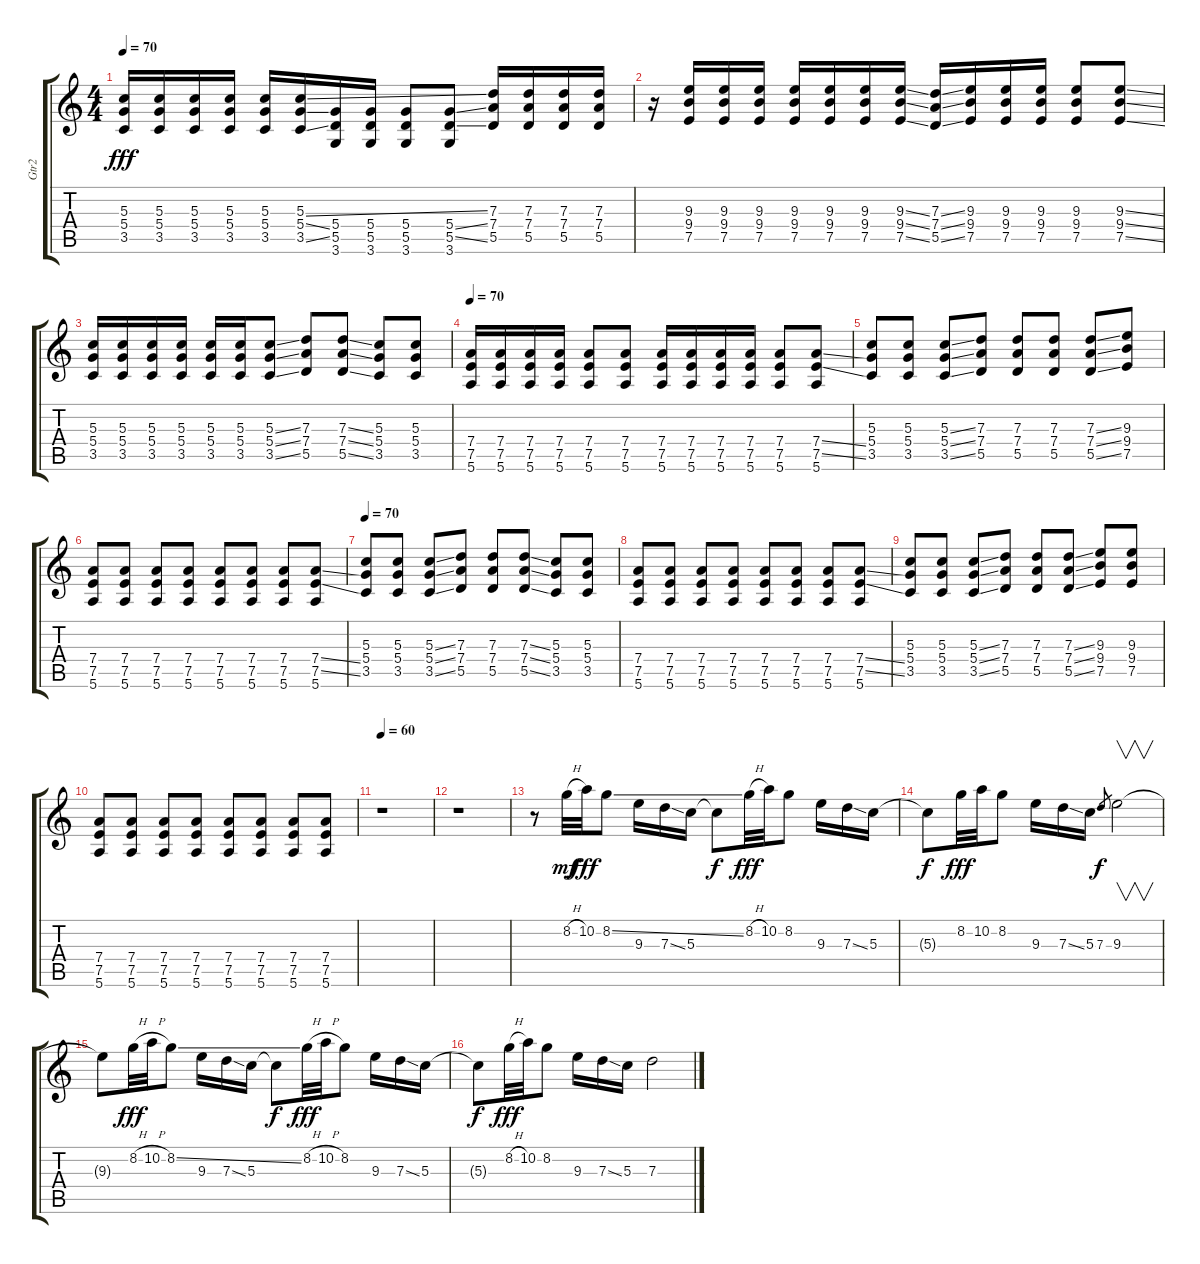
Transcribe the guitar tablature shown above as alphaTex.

\track ("Gtr2" "Gtr2") {instrument acousticguitarnylon}
\staff {score tabs}
\tuning (E4 B3 G3 D3 A2 E2) {hide}
\ts (4 4)
\tempo 70
\clef g2
\ks c
(5.3 5.4 3.5).16{dy fff} (5.3 5.4 3.5).16 (5.3 5.4 3.5).16 (5.3 5.4 3.5).16 (5.3 5.4 3.5).16 (5.3{ss} 5.4{ss} 3.5{ss}).16 (5.4 5.5 3.6).16 (5.4 5.5 3.6).16 (5.4 5.5 3.6).8 (5.4{ss} 5.5{ss} 3.6).8 (7.3 7.4 5.5).16 (7.3 7.4 5.5).16 (7.3 7.4 5.5).16 (7.3 7.4 5.5).16 |
r.16 (9.3 9.4 7.5).16 (9.3 9.4 7.5).16 (9.3 9.4 7.5).16 (9.3 9.4 7.5).16 (9.3 9.4 7.5).16 (9.3 9.4 7.5).16 (9.3{ss} 9.4{ss} 7.5{ss}).16 (7.3{ss} 7.4{ss} 5.5{ss}).16 (9.3 9.4 7.5).16 (9.3 9.4 7.5).16 (9.3 9.4 7.5).16 (9.3 9.4 7.5).8 (9.3{ss} 9.4{ss} 7.5{ss}).8 |
(5.3 5.4 3.5).16 (5.3 5.4 3.5).16 (5.3 5.4 3.5).16 (5.3 5.4 3.5).16 (5.3 5.4 3.5).16 (5.3 5.4 3.5).16 (5.3{ss} 5.4{ss} 3.5{ss}).8 (7.3 7.4 5.5).8 (7.3{ss} 7.4{ss} 5.5{ss}).8 (5.3 5.4 3.5).8 (5.3 5.4 3.5).8 |
\tempo 70
(7.4 7.5 5.6).16{volume 13 instrument overdrivenguitar} (7.4 7.5 5.6).16 (7.4 7.5 5.6).16 (7.4 7.5 5.6).16 (7.4 7.5 5.6).8 (7.4 7.5 5.6).8 (7.4 7.5 5.6).16 (7.4 7.5 5.6).16 (7.4 7.5 5.6).16 (7.4 7.5 5.6).16 (7.4 7.5 5.6).8 (7.4{ss} 7.5{ss} 5.6).8 |
(5.3 5.4 3.5).8 (5.3 5.4 3.5).8 (5.3{ss} 5.4{ss} 3.5{ss}).8 (7.3 7.4 5.5).8 (7.3 7.4 5.5).8 (7.3 7.4 5.5).8 (7.3{ss} 7.4{ss} 5.5{ss}).8 (9.3 9.4 7.5).8 |
(7.4 7.5 5.6).8 (7.4 7.5 5.6).8 (7.4 7.5 5.6).8 (7.4 7.5 5.6).8 (7.4 7.5 5.6).8 (7.4 7.5 5.6).8 (7.4 7.5 5.6).8 (7.4{ss} 7.5{ss} 5.6).8 |
\tempo 70
(5.3 5.4 3.5).8 (5.3 5.4 3.5).8 (5.3{ss} 5.4{ss} 3.5{ss}).8 (7.3 7.4 5.5).8 (7.3 7.4 5.5).8 (7.3{ss} 7.4{ss} 5.5{ss}).8 (5.3 5.4 3.5).8 (5.3 5.4 3.5).8 |
(7.4 7.5 5.6).8 (7.4 7.5 5.6).8 (7.4 7.5 5.6).8 (7.4 7.5 5.6).8 (7.4 7.5 5.6).8 (7.4 7.5 5.6).8 (7.4 7.5 5.6).8 (7.4{ss} 7.5{ss} 5.6).8 |
(5.3 5.4 3.5).8 (5.3 5.4 3.5).8 (5.3{ss} 5.4{ss} 3.5{ss}).8 (7.3 7.4 5.5).8 (7.3 7.4 5.5).8 (7.3{ss} 7.4{ss} 5.5{ss}).8 (9.3 9.4 7.5).8 (9.3 9.4 7.5).8 |
(7.4 7.5 5.6).8 (7.4 7.5 5.6).8 (7.4 7.5 5.6).8 (7.4 7.5 5.6).8 (7.4 7.5 5.6).8 (7.4 7.5 5.6).8 (7.4 7.5 5.6).8 (7.4 7.5 5.6).8 |
\tempo 60
r.1 |
r.1 |
r.8 8.2{h}.32{dy mf instrument overdrivenguitar} 10.2.32{dy fff} 8.2{ss}.8 9.3.16 7.3{ss}.16 5.3.16 5.3{t}.8{dy f} 8.2{h}.32{dy fff} 10.2.32 8.2.8 9.3.16 7.3{ss}.16 5.3.16 |
5.3{t}.8{dy f} 8.2.32{dy fff} 10.2.32 8.2.8 9.3.16 7.3{ss}.16 5.3.16 7.3.8{gr dy f} 9.3.2{v} |
9.3{t}.8 8.2{h}.32{dy fff} 10.2{h}.32 8.2{ss}.8 9.3.16 7.3{ss}.16 5.3.16 5.3{t}.8{dy f} 8.2{h}.32{dy fff} 10.2{h}.32 8.2.8 9.3.16 7.3{ss}.16 5.3.16 |
5.3{t}.8{dy f} 8.2{h}.32{dy fff} 10.2.32 8.2{ss}.8 9.3.16 7.3{ss}.16 5.3.16 7.3.2
